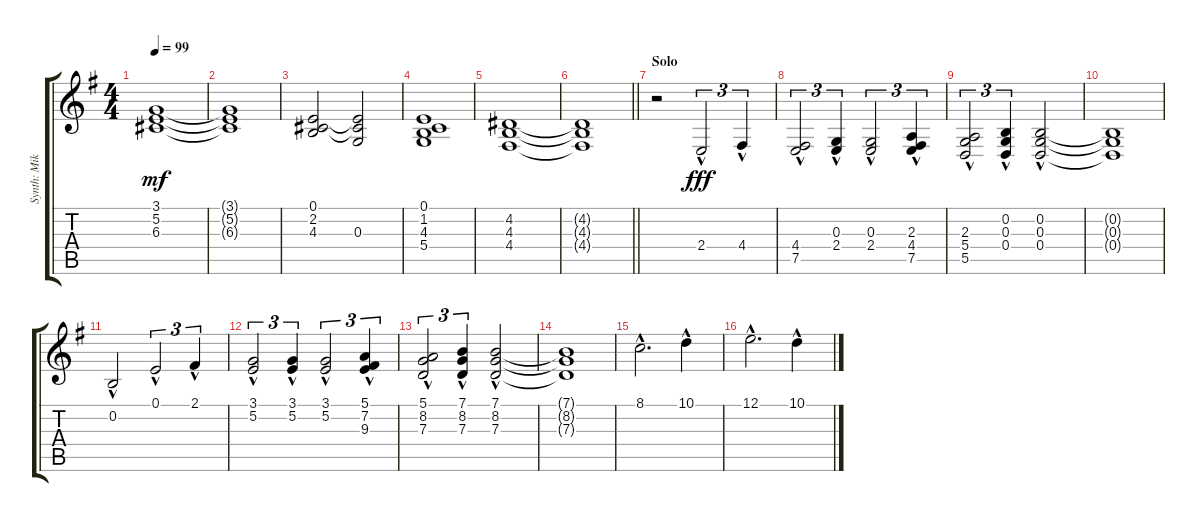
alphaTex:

\track ("Synth: Mike" "Synth: Mik") {instrument stringensemble1}
\staff {score tabs}
\tuning (E4 B3 G3 D3 A2 E2) {hide}
\ts (4 4)
\tempo 99
\clef g2
\ks g
(3.1 5.2 6.3).1{dy mf} |
(3.1{t} 5.2{t} 6.3{t}).1 |
(0.1 2.2 4.3).2 (0.1{t} 2.2{t} 0.3).2 |
(0.1 1.2 4.3 5.4).1 |
(4.2 4.3 4.4).1 |
\barLineRight lightlight
(4.2{t} 4.3{t} 4.4{t}).1 |
\section ("" "Solo")
r.2{volume 13} 2.4{hac}.2{tu (3 2) dy fff} 4.4{hac}.4{tu (3 2)} |
(4.4{hac} 7.5{hac}).2{tu (3 2)} (0.3{hac} 2.4{hac}).4{tu (3 2)} (0.3{hac} 2.4{hac}).2{tu (3 2)} (2.3{hac} 4.4{hac} 7.5{hac}).4{tu (3 2)} |
(2.3{hac} 5.4{hac} 5.5{hac}).2{tu (3 2)} (0.2{hac} 0.3{hac} 0.4{hac}).4{tu (3 2)} (0.2{hac} 0.3{hac} 0.4{hac}).2 |
(0.2{t} 0.3{t} 0.4{t}).1 |
0.2{hac}.2 0.1{hac}.2{tu (3 2)} 2.1{hac}.4{tu (3 2)} |
(3.1{hac} 5.2{hac}).2{tu (3 2)} (3.1{hac} 5.2{hac}).4{tu (3 2)} (3.1{hac} 5.2{hac}).2{tu (3 2)} (5.1{hac} 7.2{hac} 9.3{hac}).4{tu (3 2)} |
(5.1{hac} 8.2{hac} 7.3{hac}).2{tu (3 2)} (7.1{hac} 8.2{hac} 7.3{hac}).4{tu (3 2)} (7.1{hac} 8.2{hac} 7.3{hac}).2 |
(7.1{t} 8.2{t} 7.3{t}).1 |
8.1{hac}.2{d} 10.1{hac}.4 |
12.1{hac}.2{d} 10.1{hac}.4
